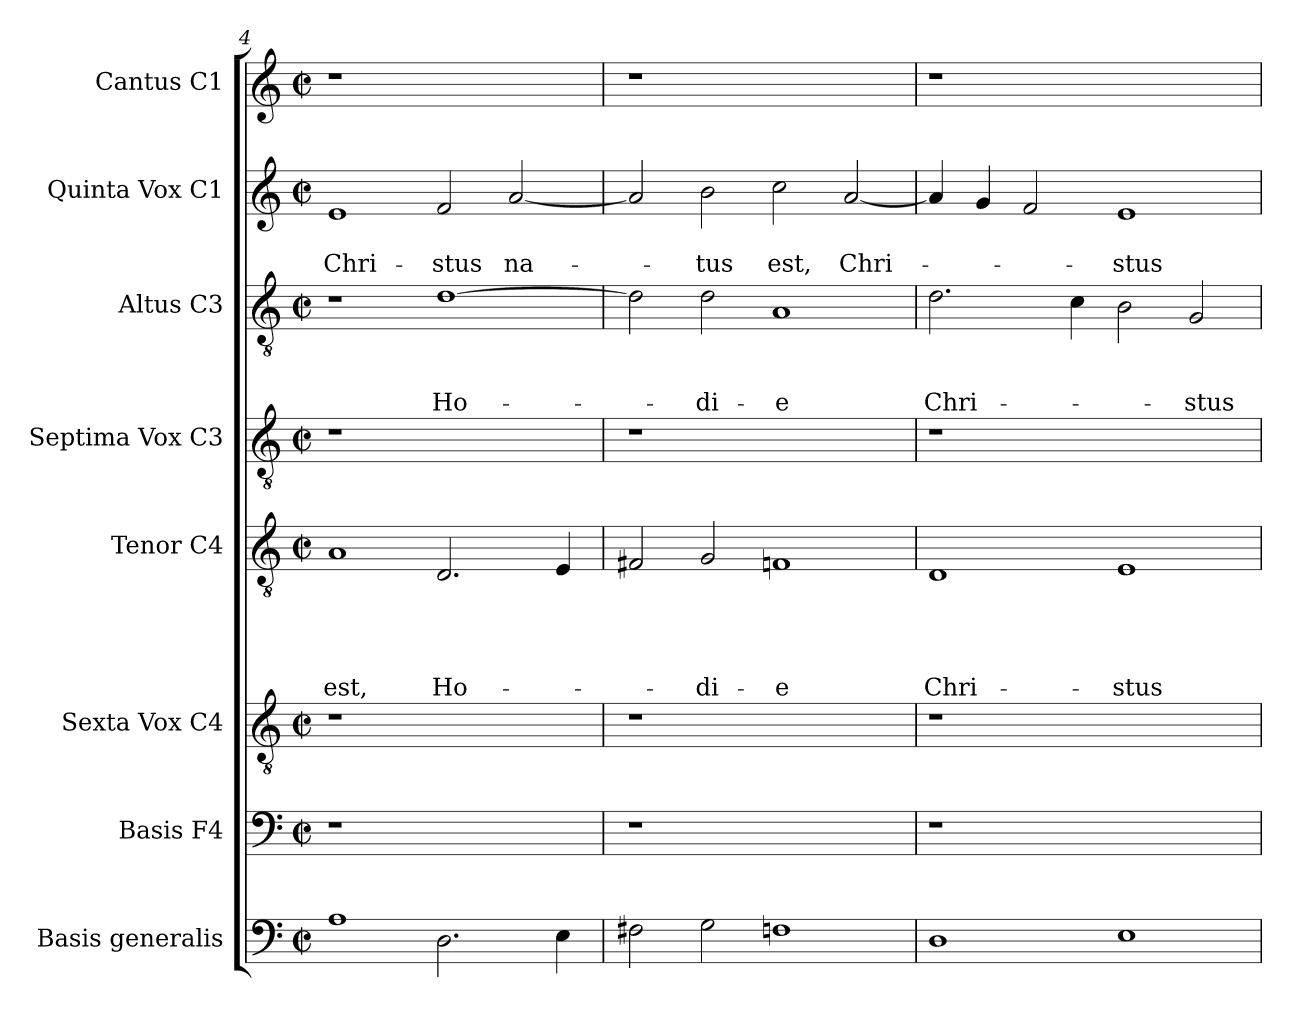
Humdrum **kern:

**kern	**kern	**kern	**kern	**text	**text	**text	**text	**text	**kern	**kern	**text	**text	**text	**kern	**text	**text	**kern
*part8	*part7	*part6	*part5	*part5	*part5	*part5	*part5	*part5	*part4	*part3	*part3	*part3	*part3	*part2	*part2	*part2	*part1
*staff8	*staff7	*staff6	*staff5	*staff5	*staff5	*staff5	*staff5	*staff5	*staff4	*staff3	*staff3	*staff3	*staff3	*staff2	*staff2	*staff2	*staff1
*I"Basis generalis	*I"Basis F4	*I"Sexta Vox C4	*I"Tenor C4	*	*	*	*	*	*I"Septima Vox C3	*I"Altus C3	*	*	*	*I"Quinta Vox C1	*	*	*I"Cantus C1
*	*I'B	*	*I'T	*	*	*	*	*	*	*I'A	*	*	*	*	*	*	*I'C
*clefF4	*clefF4	*clefGv2	*clefGv2	*	*	*	*	*	*clefGv2	*clefGv2	*	*	*	*clefG2	*	*	*clefG2
*k[]	*k[]	*k[]	*k[]	*	*	*	*	*	*k[]	*k[]	*	*	*	*k[]	*	*	*k[]
*C:	*C:	*C:	*C:	*	*	*	*	*	*C:	*C:	*	*	*	*C:	*	*	*C:
*M2/2	*M2/2	*M2/2	*M2/2	*	*	*	*	*	*M2/2	*M2/2	*	*	*	*M2/2	*	*	*M2/2
*met(c|)	*met(c|)	*met(c|)	*met(c|)	*	*	*	*	*	*met(c|)	*met(c|)	*	*	*	*met(c|)	*	*	*met(c|)
=4	=4	=4	=4	=4	=4	=4	=4	=4	=4	=4	=4	=4	=4	=4	=4	=4	=4
!	!	!	!	!	!	!	!	!LO:LY:b	!	!	!	!	!	!	!	!LO:LY:b	!
1A	1r	1r	1A	.	.	.	.	est,	1r	1r	.	.	.	1e	.	Chri-	1r
!	!	!	!	!	!	!	!	!LO:LY:b	!	!	!	!	!LO:LY:b	!	!	!LO:LY:b	!
2.D\	1ryy	1ryy	2.D/	.	.	.	.	Ho-	1ryy	[1d	.	.	Ho-	2f/	.	-stus	1ryy
!	!	!	!	!	!	!	!	!	!	!	!	!	!	!	!	!LO:LY:b	!
.	.	.	.	.	.	.	.	.	.	.	.	.	.	[2a/	.	na-	.
4E\	.	.	4E/	.	.	.	.	.	.	.	.	.	.	.	.	.	.
=5	=5	=5	=5	=5	=5	=5	=5	=5	=5	=5	=5	=5	=5	=5	=5	=5	=5
2F#X\	1r	1r	2F#X/	.	.	.	.	.	1r	2d\]	.	.	.	2a/]	.	.	1r
!	!	!	!	!	!	!	!	!LO:LY:b	!	!	!	!	!LO:LY:b	!	!	!LO:LY:b	!
2G\	.	.	2G/	.	.	.	.	-di-	.	2d\	.	.	-di-	2b\	.	-tus	.
!	!	!	!	!	!	!	!	!LO:LY:b	!	!	!	!	!LO:LY:b	!	!	!LO:LY:b	!
1Fn	1ryy	1ryy	1Fn	.	.	.	.	-e	1ryy	1A	.	.	-e	2cc\	.	est,	1ryy
!	!	!	!	!	!	!	!	!	!	!	!	!	!	!	!	!LO:LY:b	!
.	.	.	.	.	.	.	.	.	.	.	.	.	.	[2a/	.	Chri-	.
!!LO:LB:g=z
=6	=6	=6	=6	=6	=6	=6	=6	=6	=6	=6	=6	=6	=6	=6	=6	=6	=6
!	!	!	!	!	!	!	!	!LO:LY:b	!	!	!	!	!LO:LY:b	!	!	!	!
1D	1r	1r	1D	.	.	.	.	Chri-	1r	2.d\	.	.	Chri-	4a/]	.	.	1r
.	.	.	.	.	.	.	.	.	.	.	.	.	.	4g/	.	.	.
.	.	.	.	.	.	.	.	.	.	.	.	.	.	2f/	.	.	.
.	.	.	.	.	.	.	.	.	.	4c\	.	.	.	.	.	.	.
!	!	!	!	!	!	!	!	!LO:LY:b	!	!	!	!	!	!	!	!LO:LY:b	!
1E	1ryy	1ryy	1E	.	.	.	.	-stus	1ryy	2B\	.	.	.	1e	.	-stus	1ryy
!	!	!	!	!	!	!	!	!	!	!	!	!	!LO:LY:b	!	!	!	!
.	.	.	.	.	.	.	.	.	.	2G/	.	.	-stus	.	.	.	.
=	=	=	=	=	=	=	=	=	=	=	=	=	=	=	=	=	=
*-	*-	*-	*-	*-	*-	*-	*-	*-	*-	*-	*-	*-	*-	*-	*-	*-	*-
